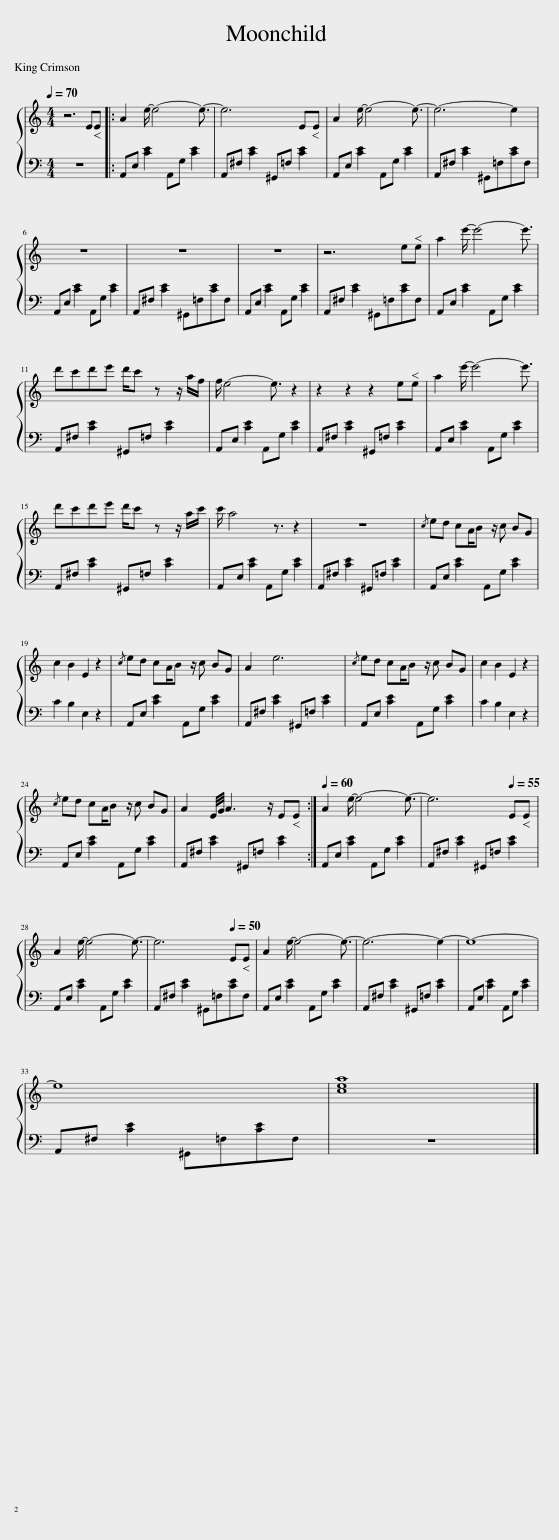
X:1
%%score { 1 | 2 }
L:1/8
Q:1/4=70
M:4/4
I:linebreak $
K:C
V:1 treble
V:2 bass
V:1
 z6 EE |: A2 e/- e4- e3/2- | e6 EE | A2 e/- e4- e3/2- | e6- e2 |$ %5
 z8 | z8 | z8 | z6 ee | a2 e'/- e'4- e'3/2 |$ %10
 d'c'd'e' d'/c' z z/ a/f/ | f/ e4- e3/2 z2 | z2 z2 z2 ee | a2 e'/- e'4- e'3/2 |$ d'c'd'e' d'/c' z z/ a/c'/ | %15
 c'/ a4 z3/2 z2 | z8 |{/c} ed cA/B z/ c BG |$ c2 B2 E2 z2 |{/c} ed cA/B z/ c BG | %20
 A2 e6 |{/c} ed cA/B z/ c BG | c2 B2 E2 z2 |${/c} ed cA/B z/ c BG | A2 E/4G/4 A3 z/ EE :| %25
[Q:1/4=60] A2 e/- e4- e3/2- | e6[Q:1/4=55] EE |$ A2 e/- e4- e3/2- | e6[Q:1/4=50] EE | A2 e/- e4- e3/2- | %30
 e6- e2- | e8- |$ e8 | [cea]8 |] %34
V:2
 z8 |: A,,E, [CE]2 A,,G, [CE]2 | A,,^F, [CE]2 ^G,,=F, [CE]2 | A,,E, [CE]2 A,,G, [CE]2 | A,,^F, [CE]2 ^G,,=F,[CE]F, |$ %5
 A,,E, [CE]2 A,,G, [CE]2 | A,,^F, [CE]2 ^G,,=F,[CE]F, | A,,E, [CE]2 A,,G, [CE]2 | A,,^F, [CE]2 ^G,,=F,[CE]F, | A,,E, [CE]2 A,,G, [CE]2 |$ %10
 A,,^F, [CE]2 ^G,,=F, [CE]2 | A,,E, [CE]2 A,,G, [CE]2 | A,,^F, [CE]2 ^G,,=F, [CE]2 | A,,E, [CE]2 A,,G, [CE]2 |$ A,,^F, [CE]2 ^G,,=F, [CE]2 | %15
 A,,E, [CE]2 A,,G, [CE]2 | A,,^F, [CE]2 ^G,,=F, [CE]2 | A,,E, [CE]2 A,,G, [CE]2 |$ C2 B,2 E,2 z2 | A,,E, [CE]2 A,,G, [CE]2 | %20
 A,,^F, [CE]2 ^G,,=F, [CE]2 | A,,E, [CE]2 A,,G, [CE]2 | C2 B,2 E,2 z2 |$ A,,E, [CE]2 A,,G, [CE]2 | A,,^F, [CE]2 ^G,,=F, [CE]2 :| %25
 A,,E, [CE]2 A,,G, [CE]2 | A,,^F, [CE]2 ^G,,=F, [CE]2 |$ A,,E, [CE]2 A,,G, [CE]2 | A,,^F, [CE]2 ^G,,=F,[CE]F, | A,,E, [CE]2 A,,G, [CE]2 | %30
 A,,^F, [CE]2 ^G,,=F, [CE]2 | A,,E, [CE]2 A,,G, [CE]2 |$ A,,^F, [CE]2 ^G,,=F,[CE]F, | z8 |] %34
